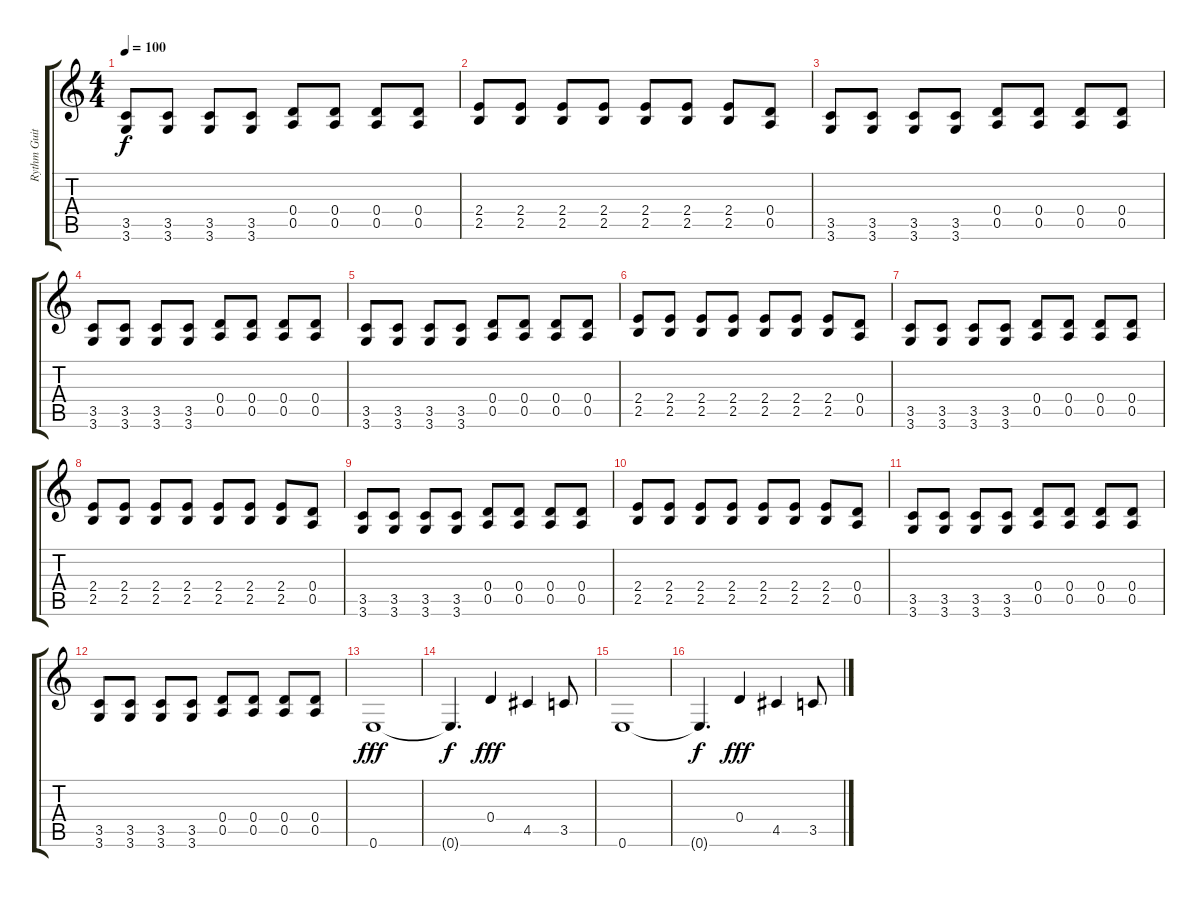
\track ("Rythm Guitar" "Rythm Guit") {instrument distortionguitar}
\staff {score tabs}
\tuning (E4 B3 G3 D3 A2 E2) {hide}
\ts (4 4)
\tempo 100
\clef g2
\ks c
(3.5 3.6).8{dy f} (3.5 3.6).8 (3.5 3.6).8 (3.5 3.6).8 (0.4 0.5).8 (0.4 0.5).8 (0.4 0.5).8 (0.4 0.5).8 |
(2.4 2.5).8 (2.4 2.5).8 (2.4 2.5).8 (2.4 2.5).8 (2.4 2.5).8 (2.4 2.5).8 (2.4 2.5).8 (0.4 0.5).8 |
(3.5 3.6).8 (3.5 3.6).8 (3.5 3.6).8 (3.5 3.6).8 (0.4 0.5).8 (0.4 0.5).8 (0.4 0.5).8 (0.4 0.5).8 |
(3.5 3.6).8 (3.5 3.6).8 (3.5 3.6).8 (3.5 3.6).8 (0.4 0.5).8 (0.4 0.5).8 (0.4 0.5).8 (0.4 0.5).8 |
(3.5 3.6).8 (3.5 3.6).8 (3.5 3.6).8 (3.5 3.6).8 (0.4 0.5).8 (0.4 0.5).8 (0.4 0.5).8 (0.4 0.5).8 |
(2.4 2.5).8 (2.4 2.5).8 (2.4 2.5).8 (2.4 2.5).8 (2.4 2.5).8 (2.4 2.5).8 (2.4 2.5).8 (0.4 0.5).8 |
(3.5 3.6).8 (3.5 3.6).8 (3.5 3.6).8 (3.5 3.6).8 (0.4 0.5).8 (0.4 0.5).8 (0.4 0.5).8 (0.4 0.5).8 |
(2.4 2.5).8 (2.4 2.5).8 (2.4 2.5).8 (2.4 2.5).8 (2.4 2.5).8 (2.4 2.5).8 (2.4 2.5).8 (0.4 0.5).8 |
(3.5 3.6).8 (3.5 3.6).8 (3.5 3.6).8 (3.5 3.6).8 (0.4 0.5).8 (0.4 0.5).8 (0.4 0.5).8 (0.4 0.5).8 |
(2.4 2.5).8 (2.4 2.5).8 (2.4 2.5).8 (2.4 2.5).8 (2.4 2.5).8 (2.4 2.5).8 (2.4 2.5).8 (0.4 0.5).8 |
(3.5 3.6).8 (3.5 3.6).8 (3.5 3.6).8 (3.5 3.6).8 (0.4 0.5).8 (0.4 0.5).8 (0.4 0.5).8 (0.4 0.5).8 |
(3.5 3.6).8 (3.5 3.6).8 (3.5 3.6).8 (3.5 3.6).8 (0.4 0.5).8 (0.4 0.5).8 (0.4 0.5).8 (0.4 0.5).8 |
0.6.1{dy fff volume 16} |
0.6{t}.4{d dy f} 0.4.4{dy fff volume 16} 4.5.4 3.5.8 |
0.6.1 |
0.6{t}.4{d dy f} 0.4.4{dy fff volume 16} 4.5.4 3.5.8
